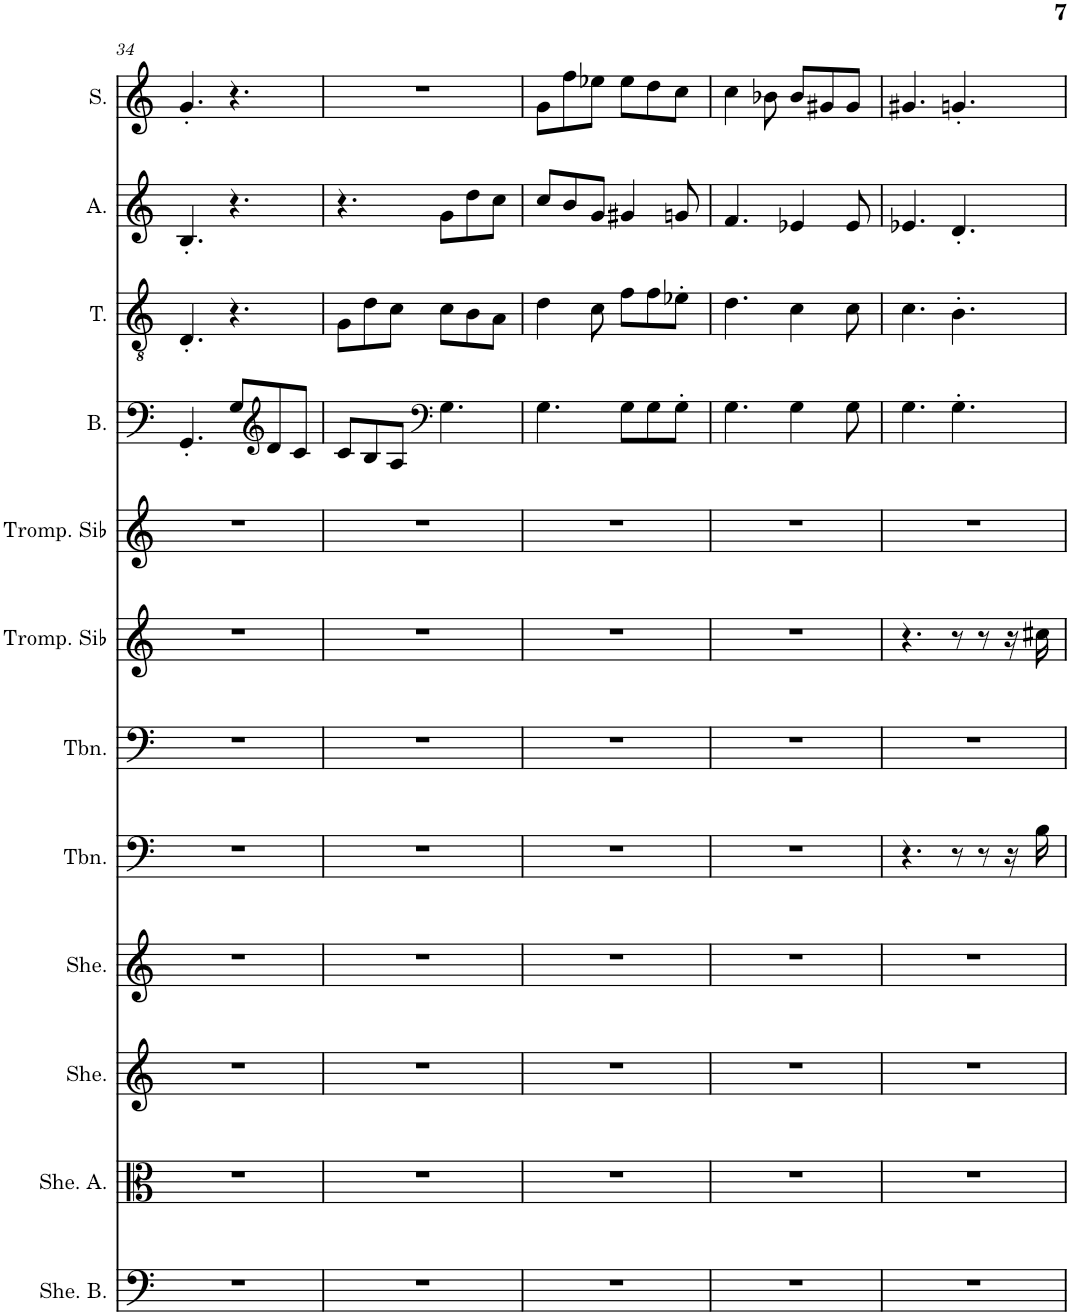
**kern	**kern	**kern	**kern	**kern	**kern	**kern	**kern	**kern	**kern	**kern	**kern
*part12	*part11	*part10	*part9	*part8	*part7	*part6	*part5	*part4	*part3	*part2	*part1
*staff12	*staff11	*staff10	*staff9	*staff8	*staff7	*staff6	*staff5	*staff4	*staff3	*staff2	*staff1
*I"Sheng Basse, Harmoniu	*I"Sheng Alto, Harmoniu	*I"Sheng, Harmoniu	*I"Sheng, Reed-Org	*I"Trombone, Solo Bas	*I"Trombone, Solo Ten	*I"Trompette en Sib, Solo Alt	*I"Trompette en Sib, Solo Sop	*I"Basse	*I"Ténor	*I"Alto	*I"Soprano
*I'She. B.	*I'She. A.	*I'She.	*I'She.	*I'Tbn.	*I'Tbn.	*I'Tromp. Sib	*I'Tromp. Sib	*I'B.	*I'T.	*I'A.	*I'S.
!!LO:PB:g=z
*clefF4	*clefC3	*clefG2	*clefG2	*clefF4	*clefF4	*clefG2	*clefG2	*clefF4	*clefGv2	*clefG2	*clefG2
*	*	*	*	*	*	*Trd1c2	*Trd1c2	*	*	*	*
*k[]	*k[]	*k[]	*k[]	*k[]	*k[]	*k[]	*k[]	*k[]	*k[]	*k[]	*k[]
*M6/8	*M6/8	*M6/8	*M6/8	*M6/8	*M6/8	*M6/8	*M6/8	*M6/8	*M6/8	*M6/8	*M6/8
=34	=34	=34	=34	=34	=34	=34	=34	=34	=34	=34	=34
2.r	2.r	2.r	2.r	2.r	2.r	2.r	2.r	4.GG'/	4.D'/	4.B'/	4.g'/
.	.	.	.	.	.	.	.	8G/L	4.r	4.r	4.r
*	*	*	*	*	*	*	*	*clefG2	*	*	*
.	.	.	.	.	.	.	.	8d/	.	.	.
.	.	.	.	.	.	.	.	8c/J	.	.	.
=35	=35	=35	=35	=35	=35	=35	=35	=35	=35	=35	=35
2.r	2.r	2.r	2.r	2.r	2.r	2.r	2.r	8c/L	8G\L	4.r	2.r
.	.	.	.	.	.	.	.	8B/	8d\	.	.
.	.	.	.	.	.	.	.	8A/J	8c\J	.	.
*	*	*	*	*	*	*	*	*clefF4	*	*	*
.	.	.	.	.	.	.	.	4.G\	8c\L	8g\L	.
.	.	.	.	.	.	.	.	.	8B\	8dd\	.
.	.	.	.	.	.	.	.	.	8A\J	8cc\J	.
=36	=36	=36	=36	=36	=36	=36	=36	=36	=36	=36	=36
2.r	2.r	2.r	2.r	2.r	2.r	2.r	2.r	4.G\	4d\	8cc/L	8g\L
.	.	.	.	.	.	.	.	.	.	8b/	8ff\
.	.	.	.	.	.	.	.	.	8c\	8g/J	8ee-X\J
.	.	.	.	.	.	.	.	8G\L	8f\L	4g#X/	8ee-\L
.	.	.	.	.	.	.	.	8G\	8f\	.	8dd\
.	.	.	.	.	.	.	.	8G'\J	8e-X'\J	8gn/	8cc\J
=37	=37	=37	=37	=37	=37	=37	=37	=37	=37	=37	=37
2.r	2.r	2.r	2.r	2.r	2.r	2.r	2.r	4.G\	4.d\	4.f/	4cc\
.	.	.	.	.	.	.	.	.	.	.	8b-X\
.	.	.	.	.	.	.	.	4G\	4c\	4e-X/	8b-/L
.	.	.	.	.	.	.	.	.	.	.	8g#X/
.	.	.	.	.	.	.	.	8G\	8c\	8e-/	8g#/J
=38	=38	=38	=38	=38	=38	=38	=38	=38	=38	=38	=38
2.r	2.r	2.r	2.r	4.r	2.r	4.r	2.r	4.G\	4.c\	4.e-X/	4.g#X/
.	.	.	.	8r	.	8r	.	4.G'\	4.B'\	4.d'/	4.gn'/
.	.	.	.	8r	.	8r	.	.	.	.	.
.	.	.	.	16r	.	16r	.	.	.	.	.
.	.	.	.	16B\	.	16cc#X\	.	.	.	.	.
=	=	=	=	=	=	=	=	=	=	=	=
*-	*-	*-	*-	*-	*-	*-	*-	*-	*-	*-	*-
